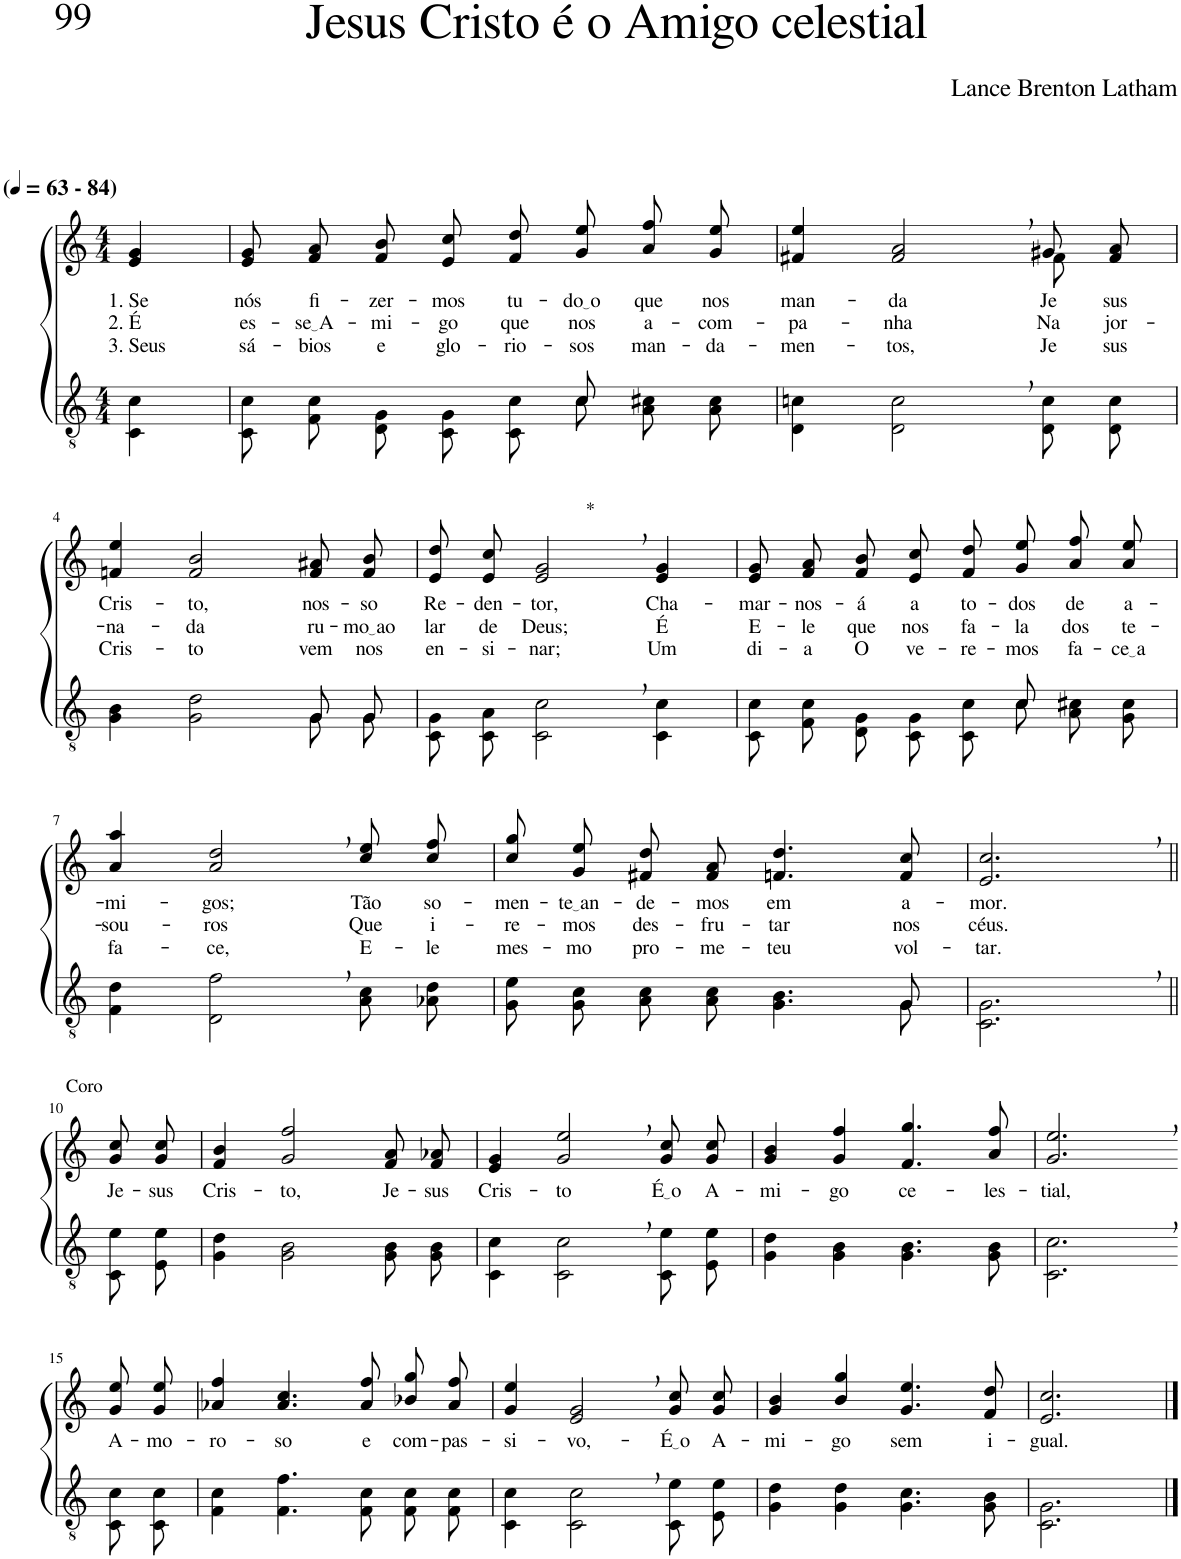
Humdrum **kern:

**kern	**kern	**text	**text	**text
*part2	*part1	*part1	*part1	*part1
*staff2	*staff1	*staff1	*staff1	*staff1
*I"Parte III e IV	*I"Parte I e II	*	*	*
*clefGv2	*clefG2	*	*	*
*Trd3c5	*Trd3c5	*	*	*
*k[]	*k[]	*	*	*
*M4/4	*M4/4	*	*	*
*MM63	*MM63	*	*	*
=1	=1	=1	=1	=1
!	!LO:TX:a:B:t=(	!	!	!
!	!LO:TX:a:B:t=- 84)	!	!	!
!	!	!LO:LY:b	!LO:LY:b	!LO:LY:b
4C\ 4c\	4e/ 4g/	1. Se	2. É	3. Seus
=2	=2	=2	=2	=2
*^	*	*	*	*
!	!	!	!LO:LY:b	!LO:LY:b	!LO:LY:b
2ryy	8C/ 8c/L	8e/ 8g/L	nós	es-	sá-
!	!	!	!LO:LY:b	!LO:LY:b	!LO:LY:b
.	8F/ 8c/J	8f/ 8a/J	fi-	se A	-bios
!	!	!	!LO:LY:b	!LO:LY:b	!LO:LY:b
.	8D/ 8G/L	8f/ 8b/L	-zer-	-mi-	e
!	!	!	!LO:LY:b	!LO:LY:b	!LO:LY:b
.	8C/ 8G/J	8e/ 8cc/J	-mos	-go	glo-
!	!	!	!LO:LY:b	!LO:LY:b	!LO:LY:b
8ryy	8C/ 8c/L	8f\ 8dd\L	tu-	que	-rio-
!	!	!	!LO:LY:b	!LO:LY:b	!LO:LY:b
8c/	8c/J	8g\ 8ee\J	do o	nos	-sos
!	!	!	!LO:LY:b	!LO:LY:b	!LO:LY:b
4ryy	8A\ 8c#X\L	8a\ 8ff\L	que	a-	man-
!	!	!	!LO:LY:b	!LO:LY:b	!LO:LY:b
.	8A\ 8c#\J	8g\ 8ee\J	nos	-com-	-da-
=3	=3	=3	=3	=3	=3
!	!	!	!LO:LY:b	!LO:LY:b	!LO:LY:b
*v	*v	*^	*	*	*
4D\ 4cn\	4f#X/ 4ee/	2.ryy	man-	-pa-	-men-
!	!	!	!LO:LY:b	!LO:LY:b	!LO:LY:b
2D\, 2c\,	2f#/, 2a/,	.	-da	-nha	-tos,
!	!	!	!LO:LY:b	!LO:LY:b	!LO:LY:b
8D/ 8c/L	8g#X/L	8f#\	Je-	Na	Je-
!	!	!	!LO:LY:b	!LO:LY:b	!LO:LY:b
8D/ 8c/J	8f#/ 8a/J	8ryy	-sus	jor-	-sus
!!LO:LB:g=z
=4	=4	=4	=4	=4	=4
*^	*	*	*	*	*
!	!	!	!	!LO:LY:b	!LO:LY:b	!LO:LY:b
*	*	*v	*v	*	*	*
4G\ 4B\	2.ryy	4fn/ 4ee/	Cris-	-na-	Cris-
!	!	!	!LO:LY:b	!LO:LY:b	!LO:LY:b
2G\ 2d\	.	2f/ 2b/	-to,	-da	-to
!	!	!	!LO:LY:b	!LO:LY:b	!LO:LY:b
8G\L	8G/L	8f/ 8a#X/L	nos-	ru-	vem
!	!	!	!LO:LY:b	!LO:LY:b	!LO:LY:b
8G\J	8G/J	8f/ 8b/J	-so	mo ao	nos
=5	=5	=5	=5	=5	=5
!	!	!	!LO:LY:b	!LO:LY:b	!LO:LY:b
*v	*v	*	*	*	*
8C/ 8G/L	8e/ 8dd/L	Re-	lar	en-
!	!	!LO:LY:b	!LO:LY:b	!LO:LY:b
8C/ 8A/J	8e/ 8cc/J	-den-	de	-si-
!	!LO:TX:a:t=*	!	!	!
!	!	!LO:LY:b	!LO:LY:b	!LO:LY:b
2C\, 2c\,	2e/, 2g/,	-tor,	Deus;	-nar;
!	!	!LO:LY:b	!LO:LY:b	!LO:LY:b
4C\ 4c\	4e/ 4g/	Cha-	É	Um
=6	=6	=6	=6	=6
*^	*	*	*	*
!	!	!	!LO:LY:b	!LO:LY:b	!LO:LY:b
8C/ 8c/L	2ryy	8e/ 8g/L	-mar-	E-	di-
!	!	!	!LO:LY:b	!LO:LY:b	!LO:LY:b
8F/ 8c/J	.	8f/ 8a/J	-nos-	-le	-a
!	!	!	!LO:LY:b	!LO:LY:b	!LO:LY:b
8D/ 8G/L	.	8f/ 8b/L	-á	que	O
!	!	!	!LO:LY:b	!LO:LY:b	!LO:LY:b
8C/ 8G/J	.	8e/ 8cc/J	a	nos	ve-
!	!	!	!LO:LY:b	!LO:LY:b	!LO:LY:b
8C/ 8c/L	8ryy	8f\ 8dd\L	to-	fa-	-re-
!	!	!	!LO:LY:b	!LO:LY:b	!LO:LY:b
8c/J	8c/	8g\ 8ee\J	-dos	-la	-mos
!	!	!	!LO:LY:b	!LO:LY:b	!LO:LY:b
8A\ 8c#X\L	4ryy	8a\ 8ff\L	de	dos	fa-
!	!	!	!LO:LY:b	!LO:LY:b	!LO:LY:b
8G\ 8c#\J	.	8a\ 8ee\J	a-	te-	ce a
*v	*v	*	*	*	*
!!LO:LB:g=z
=7	=7	=7	=7	=7
!	!	!LO:LY:b	!LO:LY:b	!LO:LY:b
4F\ 4d\	4a/ 4aa/	-mi-	-sou-	fa-
!	!	!LO:LY:b	!LO:LY:b	!LO:LY:b
2D\, 2f\,	2a/, 2dd/,	-gos;	-ros	-ce,
!	!	!LO:LY:b	!LO:LY:b	!LO:LY:b
8A\ 8c\L	8cc\ 8ee\L	Tão	Que	E-
!	!	!LO:LY:b	!LO:LY:b	!LO:LY:b
8A-X\ 8d\J	8cc\ 8ff\J	so-	i-	-le
=8	=8	=8	=8	=8
*^	*	*	*	*
!	!	!	!LO:LY:b	!LO:LY:b	!LO:LY:b
8G/ 8e/L	2..ryy	8cc\ 8gg\L	-men-	-re-	mes-
!	!	!	!LO:LY:b	!LO:LY:b	!LO:LY:b
8G/ 8c/J	.	8g\ 8ee\J	te an	-mos	-mo
!	!	!	!LO:LY:b	!LO:LY:b	!LO:LY:b
8A\ 8c\L	.	8f#X/ 8dd/L	-de-	des-	pro-
!	!	!	!LO:LY:b	!LO:LY:b	!LO:LY:b
8A\ 8c\J	.	8f#/ 8a/J	-mos	-fru-	-me-
!	!	!	!LO:LY:b	!LO:LY:b	!LO:LY:b
4.G\ 4.B\	.	4.fn/ 4.dd/	em	-tar	-teu
!	!	!	!LO:LY:b	!LO:LY:b	!LO:LY:b
8G\	8G/	8f/ 8cc/	a-	nos	vol-
=9	=9	=9	=9	=9	=9
!	!	!	!LO:LY:b	!LO:LY:b	!LO:LY:b
*v	*v	*	*	*	*
2.C\, 2.G\,	2.e/, 2.cc/,	-mor.	céus.	-tar.
!!LO:LB:g=z
=10||	=10||	=10||	=10||	=10||
!	!LO:TX:a:t=Coro	!	!	!
!	!	!LO:LY:b	!	!
8C/ 8e/L	8g/ 8cc/L	Je-	.	.
!	!	!LO:LY:b	!	!
8E/ 8e/J	8g/ 8cc/J	-sus	.	.
=11	=11	=11	=11	=11
!	!	!LO:LY:b	!	!
4G\ 4d\	4f/ 4b/	Cris-	.	.
!	!	!LO:LY:b	!	!
2G\ 2B\	2g/ 2ff/	-to,	.	.
!	!	!LO:LY:b	!	!
8G/ 8B/L	8f/ 8a/L	Je-	.	.
!	!	!LO:LY:b	!	!
8G/ 8B/J	8f/ 8a-X/J	-sus	.	.
=12	=12	=12	=12	=12
!	!	!LO:LY:b	!	!
4C\ 4c\	4e/ 4g/	Cris-	.	.
!	!	!LO:LY:b	!	!
2C\, 2c\,	2g/, 2ee/,	-to	.	.
!	!	!LO:LY:b	!	!
8C/ 8e/L	8g/ 8cc/L	É o	.	.
!	!	!LO:LY:b	!	!
8E/ 8e/J	8g/ 8cc/J	A-	.	.
=13	=13	=13	=13	=13
!	!	!LO:LY:b	!	!
4G\ 4d\	4g/ 4b/	-mi-	.	.
!	!	!LO:LY:b	!	!
4G\ 4B\	4g/ 4ff/	-go	.	.
!	!	!LO:LY:b	!	!
4.G\ 4.B\	4.f/ 4.gg/	ce-	.	.
!	!	!LO:LY:b	!	!
8G\ 8B\	8a/ 8ff/	-les-	.	.
=14	=14	=14	=14	=14
!	!	!LO:LY:b	!	!
2.C\, 2.c\,	2.g/, 2.ee/,	-tial,	.	.
!!LO:LB:g=z
=15-	=15-	=15-	=15-	=15-
!	!	!LO:LY:b	!	!
8C/ 8c/L	8g\ 8ee\L	A-	.	.
!	!	!LO:LY:b	!	!
8C/ 8c/J	8g\ 8ee\J	-mo-	.	.
=16	=16	=16	=16	=16
!	!	!LO:LY:b	!	!
4F\ 4c\	4a-X/ 4ff/	-ro-	.	.
!	!	!LO:LY:b	!	!
4.F\ 4.f\	4.a-/ 4.cc/	-so	.	.
!	!	!LO:LY:b	!	!
8F\ 8c\	8a-/ 8ff/	e	.	.
!	!	!LO:LY:b	!	!
8F/ 8c/L	8b-X\ 8gg\L	com-	.	.
!	!	!LO:LY:b	!	!
8F/ 8c/J	8a-\ 8ff\J	-pas-	.	.
=17	=17	=17	=17	=17
!	!	!LO:LY:b	!	!
4C\ 4c\	4g/ 4ee/	-si-	.	.
!	!	!LO:LY:b	!	!
2C\, 2c\,	2e/, 2g/,	-vo,-	.	.
!	!	!LO:LY:b	!	!
8C/ 8e/L	8g/ 8cc/L	É o	.	.
!	!	!LO:LY:b	!	!
8E/ 8e/J	8g/ 8cc/J	A-	.	.
=18	=18	=18	=18	=18
!	!	!LO:LY:b	!	!
4G\ 4d\	4g/ 4b/	-mi-	.	.
!	!	!LO:LY:b	!	!
4G\ 4d\	4b/ 4gg/	-go	.	.
!	!	!LO:LY:b	!	!
4.G\ 4.c\	4.g/ 4.ee/	sem	.	.
!	!	!LO:LY:b	!	!
8G\ 8B\	8f/ 8dd/	i-	.	.
=19	=19	=19	=19	=19
!	!	!LO:LY:b	!	!
2.C\ 2.G\	2.e/ 2.cc/	-gual.	.	.
==	==	==	==	==
*-	*-	*-	*-	*-
